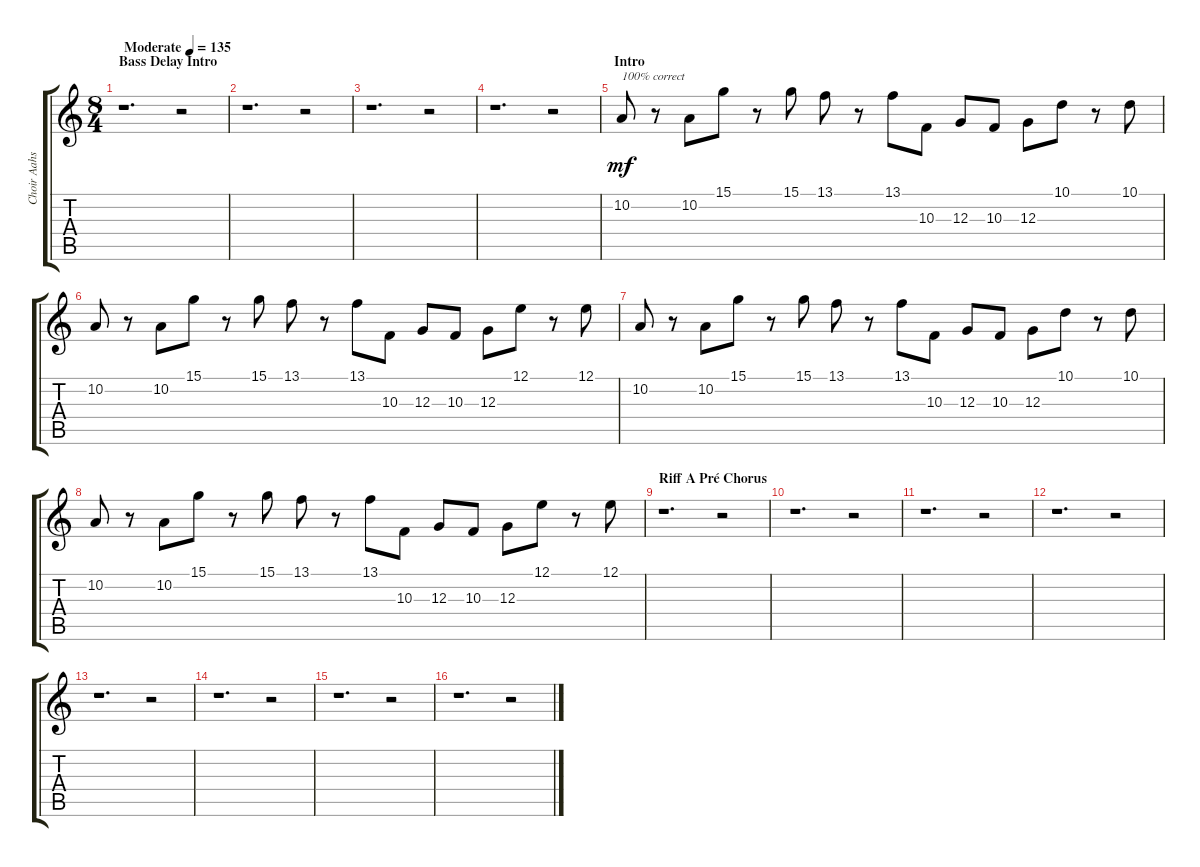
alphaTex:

\track ("Choir Aahs" "Choir Aahs") {instrument choiraahs}
\staff {score tabs}
\tuning (E4 B3 G3 D3 A2 E2) {hide}
\ts (8 4)
\section ("" "Bass Delay Intro")
\tempo (135 "Moderate")
\clef g2
\ks c
r.1{d dy mf instrument choiraahs} r.2 |
r.1{d} r.2 |
r.1{d} r.2 |
r.1{d} r.2 |
\section ("" "Intro")
10.2.8{txt "100% correct"} r.8 10.2.8 15.1.8 r.8 15.1.8 13.1.8 r.8 13.1.8 10.3.8 12.3.8 10.3.8 12.3.8 10.1.8 r.8 10.1.8 |
10.2.8 r.8 10.2.8 15.1.8 r.8 15.1.8 13.1.8 r.8 13.1.8 10.3.8 12.3.8 10.3.8 12.3.8 12.1.8 r.8 12.1.8 |
10.2.8 r.8 10.2.8 15.1.8 r.8 15.1.8 13.1.8 r.8 13.1.8 10.3.8 12.3.8 10.3.8 12.3.8 10.1.8 r.8 10.1.8 |
10.2.8 r.8 10.2.8 15.1.8 r.8 15.1.8 13.1.8 r.8 13.1.8 10.3.8 12.3.8 10.3.8 12.3.8 12.1.8 r.8 12.1.8 |
\section ("" "Riff A Pré Chorus")
r.1{d} r.2 |
r.1{d} r.2 |
r.1{d} r.2 |
r.1{d} r.2 |
r.1{d} r.2 |
r.1{d} r.2 |
r.1{d} r.2 |
r.1{d} r.2
